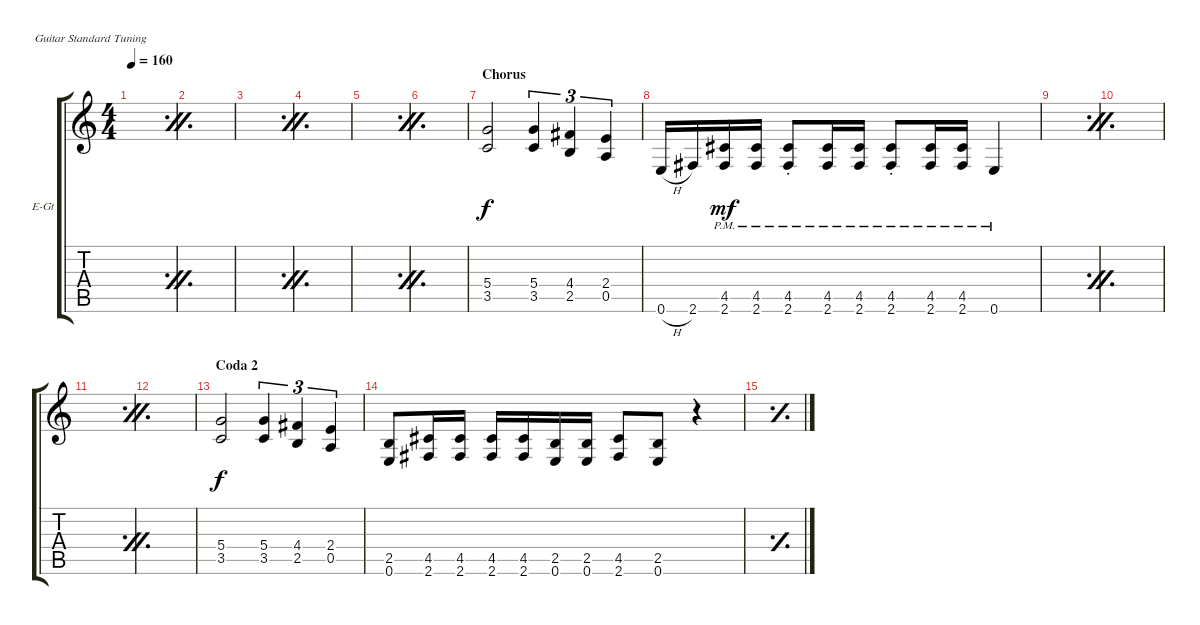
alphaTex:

\bracketExtendMode groupsimilarinstruments
\firstSystemTrackNameOrientation horizontal
\otherSystemsTrackNameOrientation horizontal
\track ("Gtr. II Rhytm" "E-Gt") {instrument overdrivenguitar}
\staff {score tabs}
\tuning (E4 B3 G3 D3 A2 E2)
\ts (4 4)
\tempo 160
\clef g2
\simile firstofdouble
\ks c
|
\simile secondofdouble
|
\simile firstofdouble
|
\simile secondofdouble
|
\simile firstofdouble
|
\simile secondofdouble
|
\section ("" "Chorus")
(5.4 3.5).2 (5.4 3.5).4{tu (3 2)} (4.4 2.5).4{tu (3 2)} (2.4 0.5).4{tu (3 2)} |
0.6{h}.16 2.6.16 (4.5{pm} 2.6{pm}).16{dy mf} (4.5{pm} 2.6{pm}).16 (4.5{pm st} 2.6{pm st}).8 (4.5{pm} 2.6{pm}).16 (4.5{pm} 2.6{pm}).16 (4.5{pm st} 2.6{pm st}).8 (4.5{pm} 2.6{pm}).16 (4.5{pm} 2.6{pm}).16 0.6{pm}.4 |
\simile firstofdouble
|
\simile secondofdouble
|
\simile firstofdouble
|
\simile secondofdouble
|
\section ("" "Coda 2")
\simile none
(5.4 3.5).2{dy f} (5.4 3.5).4{tu (3 2)} (4.4 2.5).4{tu (3 2)} (2.4 0.5).4{tu (3 2)} |
(2.5 0.6).8 (4.5 2.6).16 (4.5 2.6).16 (4.5 2.6).16 (4.5 2.6).16 (2.5 0.6).16 (2.5 0.6).16 (4.5 2.6).8 (2.5 0.6).8 r.4 |
\simile simple
